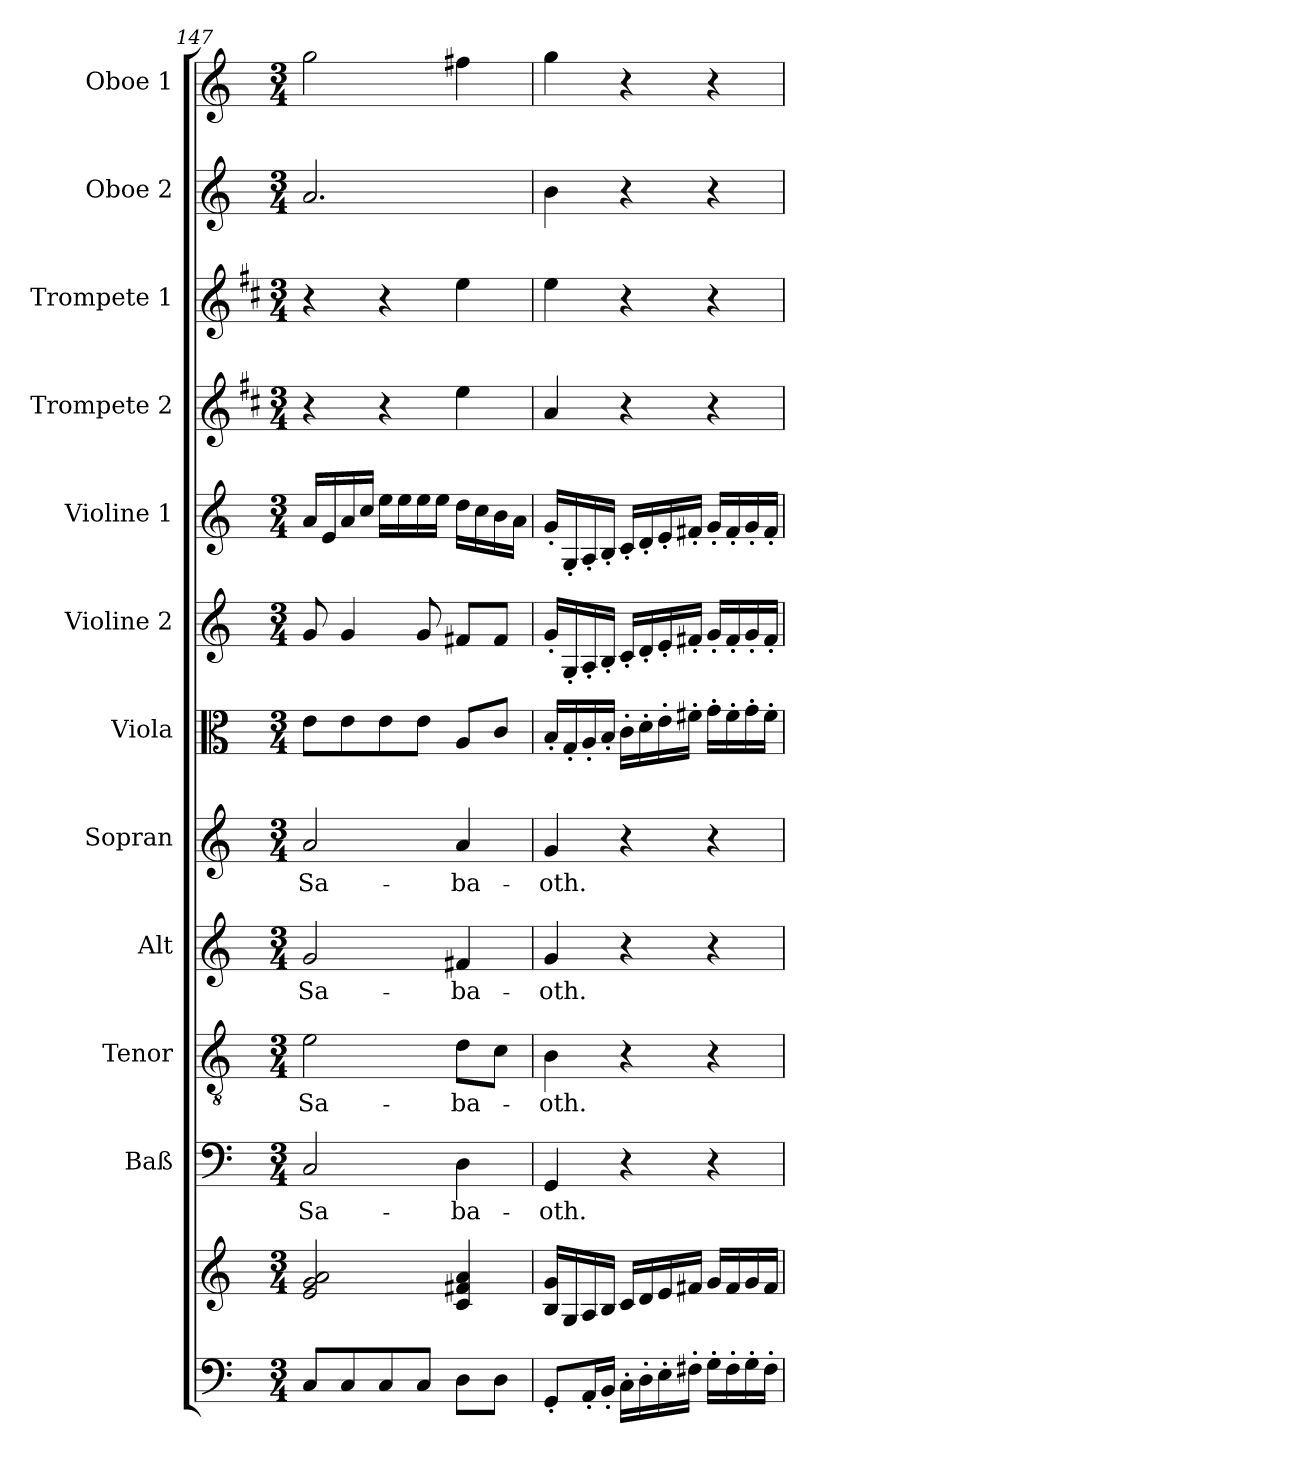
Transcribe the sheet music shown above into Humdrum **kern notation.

**kern	**kern	**kern	**text	**kern	**text	**kern	**text	**kern	**text	**kern	**kern	**kern	**kern	**kern	**kern	**kern
*part12	*part12	*part11	*part11	*part10	*part10	*part9	*part9	*part8	*part8	*part7	*part6	*part5	*part4	*part3	*part2	*part1
*staff13	*staff12	*staff11	*staff11	*staff10	*staff10	*staff9	*staff9	*staff8	*staff8	*staff7	*staff6	*staff5	*staff4	*staff3	*staff2	*staff1
*	*	*I"Baß	*	*I"Tenor	*	*I"Alt	*	*I"Sopran	*	*I"Viola	*I"Violine 2	*I"Violine 1	*I"Trompete 2	*I"Trompete 1	*I"Oboe 2	*I"Oboe 1
*	*	*I'Baß	*	*I'Ten	*	*I'Alt	*	*I'Sop	*	*I'Vla.	*I'Vln. 2	*I'Vln. 1	*I'Trp. 2	*I'Trp. 1	*I'Ob. 2	*I'Ob. 1
!!LO:PB:g=z
*clefF4	*clefG2	*clefF4	*	*clefGv2	*	*clefG2	*	*clefG2	*	*clefC3	*clefG2	*clefG2	*clefG2	*clefG2	*clefG2	*clefG2
*	*	*	*	*	*	*	*	*	*	*	*	*	*ITrd1c2	*ITrd1c2	*	*
*k[]	*k[]	*k[]	*	*k[]	*	*k[]	*	*k[]	*	*k[]	*k[]	*k[]	*k[]	*k[]	*k[]	*k[]
*C:	*C:	*C:	*	*C:	*	*C:	*	*C:	*	*C:	*C:	*C:	*C:	*C:	*C:	*C:
*M3/4	*M3/4	*M3/4	*	*M3/4	*	*M3/4	*	*M3/4	*	*M3/4	*M3/4	*M3/4	*M3/4	*M3/4	*M3/4	*M3/4
=147	=147	=147	=147	=147	=147	=147	=147	=147	=147	=147	=147	=147	=147	=147	=147	=147
!	!	!	!LO:LY:b	!	!LO:LY:b	!	!LO:LY:b	!	!LO:LY:b	!	!	!	!	!	!	!
8C/L	2e/ 2g/ 2a/	2C/	Sa-	2e\	Sa-	2g/	Sa-	2a/	Sa-	8e\L	8g/	16a/LL	4r	4r	2.a/	2gg\
.	.	.	.	.	.	.	.	.	.	.	.	16e/	.	.	.	.
8C/	.	.	.	.	.	.	.	.	.	8e\	4g/	16a/	.	.	.	.
.	.	.	.	.	.	.	.	.	.	.	.	16cc/JJ	.	.	.	.
8C/	.	.	.	.	.	.	.	.	.	8e\	.	16ee\LL	4r	4r	.	.
.	.	.	.	.	.	.	.	.	.	.	.	16ee\	.	.	.	.
8C/J	.	.	.	.	.	.	.	.	.	8e\J	8g/	16ee\	.	.	.	.
.	.	.	.	.	.	.	.	.	.	.	.	16ee\JJ	.	.	.	.
!	!	!	!LO:LY:b	!	!LO:LY:b	!	!LO:LY:b	!	!LO:LY:b	!	!	!	!	!	!	!
8D\L	4c/ 4f#X/ 4a/	4D\	-ba-	8d\L	-ba-	4f#X/	-ba-	4a/	-ba-	8A/L	8f#X/L	16dd\LL	4dd\	4dd\	.	4ff#X\
.	.	.	.	.	.	.	.	.	.	.	.	16cc\	.	.	.	.
8D\J	.	.	.	8c\J	.	.	.	.	.	8c/J	8f#/J	16b\	.	.	.	.
.	.	.	.	.	.	.	.	.	.	.	.	16a\JJ	.	.	.	.
=148	=148	=148	=148	=148	=148	=148	=148	=148	=148	=148	=148	=148	=148	=148	=148	=148
!	!	!	!LO:LY:b	!	!LO:LY:b	!	!LO:LY:b	!	!LO:LY:b	!	!	!	!	!	!	!
8GG'</L	16B/ 16g/LL	4GG/	-oth.	4B\	-oth.	4g/	-oth.	4g/	-oth.	16B'</LL	16g'</LL	16g'</LL	4g/	4dd\	4b\	4gg\
.	16G/	.	.	.	.	.	.	.	.	16G'</	16G'</	16G'</	.	.	.	.
16AA'</L	16A/	.	.	.	.	.	.	.	.	16A'</	16A'</	16A'</	.	.	.	.
16BB'</JJ	16B/JJ	.	.	.	.	.	.	.	.	16B'</JJ	16B'</JJ	16B'</JJ	.	.	.	.
16C'>\LL	16c/LL	4r	.	4r	.	4r	.	4r	.	16c'>\LL	16c'</LL	16c'</LL	4r	4r	4r	4r
16D'>\	16d/	.	.	.	.	.	.	.	.	16d'>\	16d'</	16d'</	.	.	.	.
16E'>\	16e/	.	.	.	.	.	.	.	.	16e'>\	16e'</	16e'</	.	.	.	.
16F#X'>\JJ	16f#X/JJ	.	.	.	.	.	.	.	.	16f#X'>\JJ	16f#X'</JJ	16f#X'</JJ	.	.	.	.
16G'>\LL	16g/LL	4r	.	4r	.	4r	.	4r	.	16g'>\LL	16g'</LL	16g'</LL	4r	4r	4r	4r
16F#'>\	16f#/	.	.	.	.	.	.	.	.	16f#'>\	16f#'</	16f#'</	.	.	.	.
16G'>\	16g/	.	.	.	.	.	.	.	.	16g'>\	16g'</	16g'</	.	.	.	.
16F#'>\JJ	16f#/JJ	.	.	.	.	.	.	.	.	16f#'>\JJ	16f#'</JJ	16f#'</JJ	.	.	.	.
=	=	=	=	=	=	=	=	=	=	=	=	=	=	=	=	=
*-	*-	*-	*-	*-	*-	*-	*-	*-	*-	*-	*-	*-	*-	*-	*-	*-
